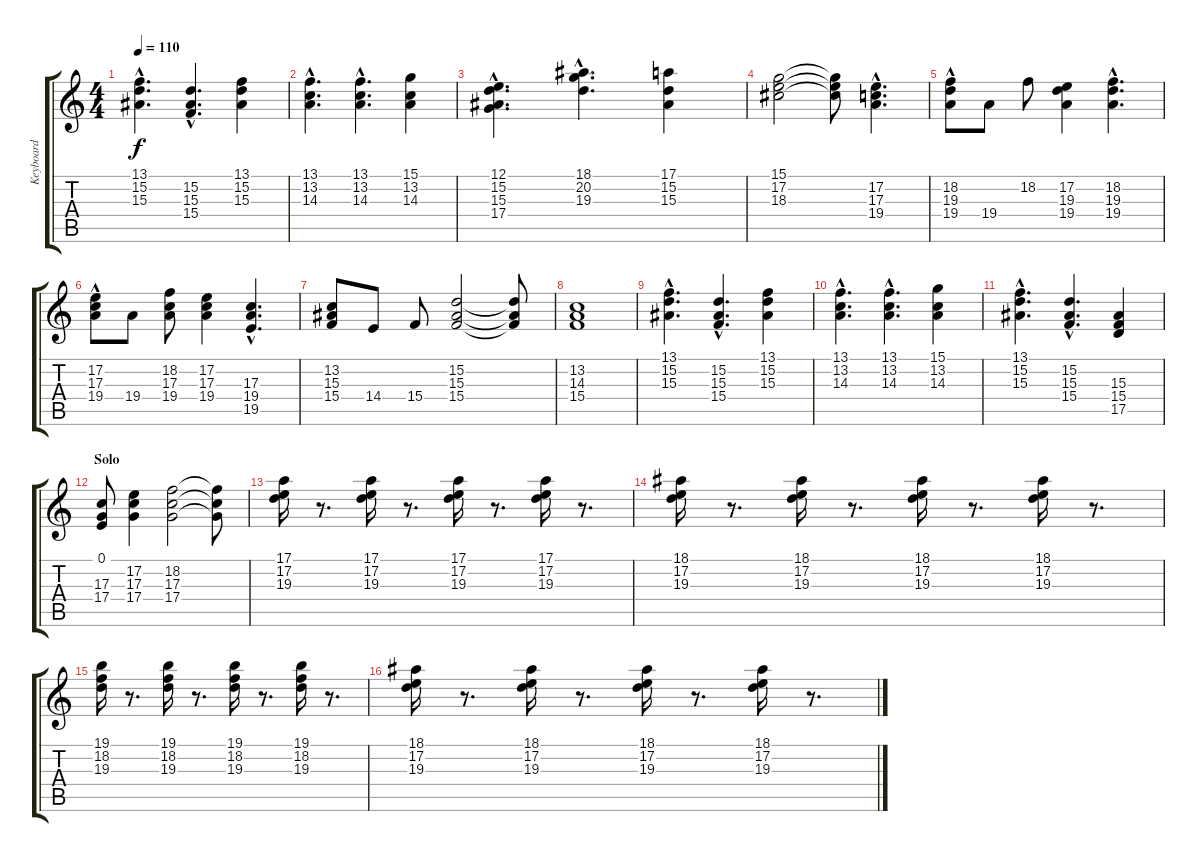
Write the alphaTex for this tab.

\track ("Keyboard" "Keyboard") {instrument drawbarorgan}
\staff {score tabs}
\tuning (E4 B3 G3 D3 A2 E2) {hide}
\ts (4 4)
\tempo 110
\clef g2
\ks c
(13.1{hac} 15.2{hac} 15.3{hac}).4{d dy f} (15.2{hac} 15.3{hac} 15.4{hac}).4{d} (13.1 15.2 15.3).4 |
(13.1{hac} 13.2{hac} 14.3{hac}).4{d} (13.1{hac} 13.2{hac} 14.3{hac}).4{d} (15.1 13.2 14.3).4 |
(12.1{hac} 15.2{hac} 15.3{hac} 17.4{hac}).4{d} (18.1{hac} 20.2{hac} 19.3{hac}).4{d} (17.1 15.2 15.3).4 |
(15.1 17.2 18.3).2 (15.1{t} 17.2{t} 18.3{t}).8 (17.2{hac} 17.3{hac} 19.4{hac}).4{d} |
(18.2 19.3{hac} 19.4).8 19.4.8 18.2.8 (17.2 19.3 19.4).4 (18.2{hac} 19.3{hac} 19.4{hac}).4{d} |
(17.2{hac} 17.3 19.4).8 19.4.8 (18.2 17.3 19.4).8 (17.2 17.3 19.4).4 (17.3{hac} 19.4{hac} 19.5{hac}).4{d} |
(13.2 15.3 15.4).8 14.4.8 15.4.8 (15.2 15.3 15.4).2 (15.2{t} 15.3{t} 15.4{t}).8 |
(13.2 14.3 15.4).1 |
(13.1{hac} 15.2{hac} 15.3{hac}).4{d} (15.2{hac} 15.3{hac} 15.4{hac}).4{d} (13.1 15.2 15.3).4 |
(13.1{hac} 13.2{hac} 14.3{hac}).4{d} (13.1{hac} 13.2{hac} 14.3{hac}).4{d} (15.1 13.2 14.3).4 |
(13.1{hac} 15.2{hac} 15.3{hac}).4{d} (15.2{hac} 15.3{hac} 15.4{hac}).4{d} (15.3 15.4 17.5).4 |
\section ("" "Solo")
(0.1 17.3 17.4).8 (17.2 17.3 17.4).4 (18.2 17.3 17.4).2 (18.2{t} 17.3{t} 17.4{t}).8 |
(17.1 17.2 19.3).16{instrument stringensemble1} r.8{d} (17.1 17.2 19.3).16 r.8{d} (17.1 17.2 19.3).16 r.8{d} (17.1 17.2 19.3).16 r.8{d} |
(18.1 17.2 19.3).16 r.8{d} (18.1 17.2 19.3).16 r.8{d} (18.1 17.2 19.3).16 r.8{d} (18.1 17.2 19.3).16 r.8{d} |
(19.1 18.2 19.3).16 r.8{d} (19.1 18.2 19.3).16 r.8{d} (19.1 18.2 19.3).16 r.8{d} (19.1 18.2 19.3).16 r.8{d} |
(18.1 17.2 19.3).16 r.8{d} (18.1 17.2 19.3).16 r.8{d} (18.1 17.2 19.3).16 r.8{d} (18.1 17.2 19.3).16 r.8{d}
